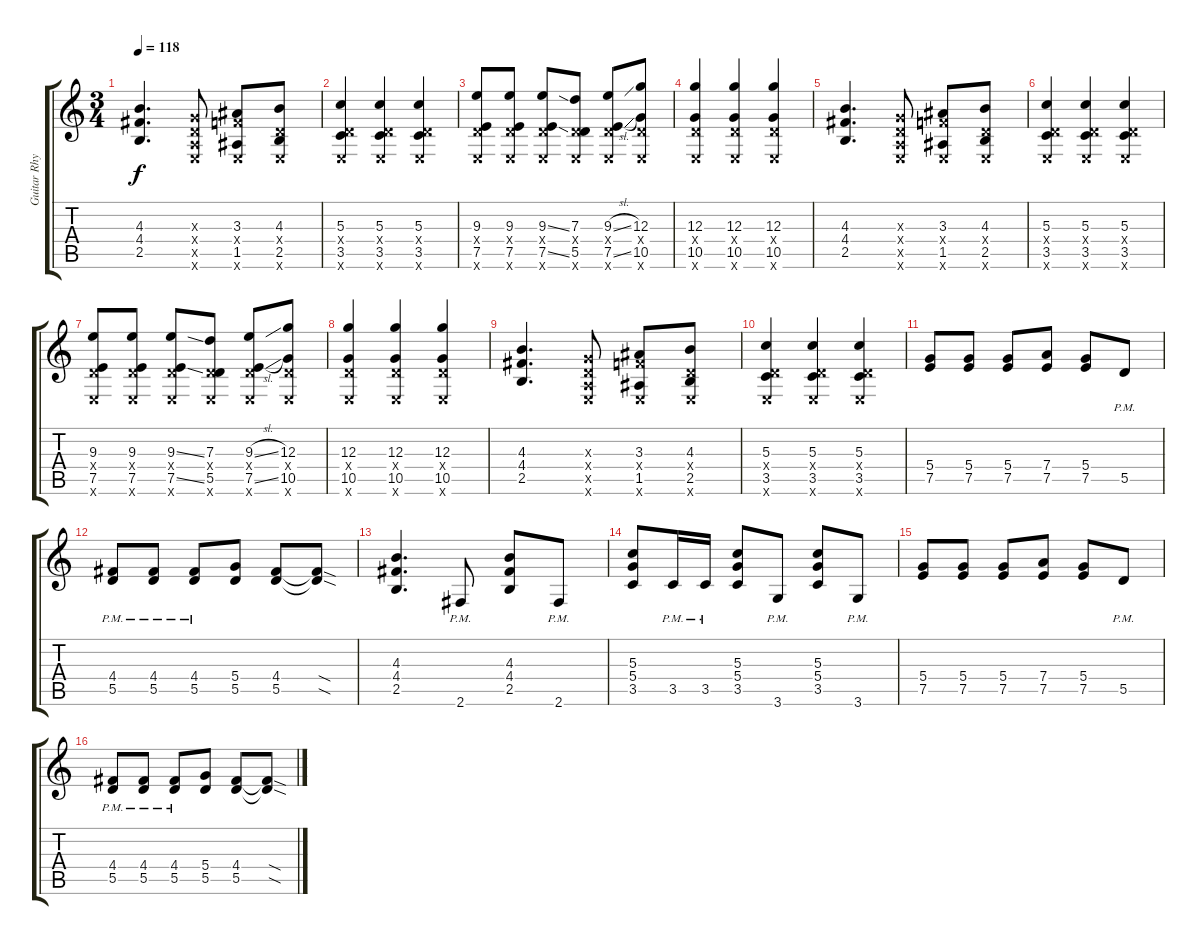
\track ("Guitar Rhythm" "Guitar Rhy") {instrument electricguitarclean}
\staff {score tabs}
\tuning (E4 B3 G3 D3 A2 E2) {hide}
\ts (3 4)
\tempo 118
\clef g2
\ks c
(4.3 4.4 2.5).4{d dy f} (0.3{x} 0.4{x} 0.5{x} 0.6{x}).8 (3.3 3.4{x} 1.5 0.6{x}).8 (4.3 0.4{x} 2.5 0.6{x}).8 |
(5.3 0.4{x} 3.5 0.6{x}).4 (5.3 0.4{x} 3.5 0.6{x}).4 (5.3 0.4{x} 3.5 0.6{x}).4 |
(9.3 0.4{x} 7.5 0.6{x}).8 (9.3 0.4{x} 7.5 0.6{x}).8 (9.3{ss} 0.4{x} 7.5{ss} 0.6{x}).8 (7.3 0.4{x} 5.5 0.6{x}).8 (9.3{sl} 0.4{x} 7.5{sl} 0.6{x}).8 (12.3 0.4{x} 10.5 0.6{x}).8 |
(12.3 0.4{x} 10.5 0.6{x}).4 (12.3 0.4{x} 10.5 0.6{x}).4 (12.3 0.4{x} 10.5 0.6{x}).4 |
(4.3 4.4 2.5).4{d} (0.3{x} 0.4{x} 0.5{x} 0.6{x}).8 (3.3 3.4{x} 1.5 0.6{x}).8 (4.3 0.4{x} 2.5 0.6{x}).8 |
(5.3 0.4{x} 3.5 0.6{x}).4 (5.3 0.4{x} 3.5 0.6{x}).4 (5.3 0.4{x} 3.5 0.6{x}).4 |
(9.3 0.4{x} 7.5 0.6{x}).8 (9.3 0.4{x} 7.5 0.6{x}).8 (9.3{ss} 0.4{x} 7.5{ss} 0.6{x}).8 (7.3 0.4{x} 5.5 0.6{x}).8 (9.3{sl} 0.4{x} 7.5{sl} 0.6{x}).8 (12.3 0.4{x} 10.5 0.6{x}).8 |
(12.3 0.4{x} 10.5 0.6{x}).4 (12.3 0.4{x} 10.5 0.6{x}).4 (12.3 0.4{x} 10.5 0.6{x}).4 |
(4.3 4.4 2.5).4{d} (0.3{x} 0.4{x} 0.5{x} 0.6{x}).8 (3.3 3.4{x} 1.5 0.6{x}).8 (4.3 0.4{x} 2.5 0.6{x}).8 |
(5.3 0.4{x} 3.5 0.6{x}).4 (5.3 0.4{x} 3.5 0.6{x}).4 (5.3 0.4{x} 3.5 0.6{x}).4 |
(5.4 7.5).8 (5.4 7.5).8 (5.4 7.5).8 (7.4 7.5).8 (5.4 7.5).8 5.5{pm}.8 |
(4.4{pm} 5.5{pm}).8 (4.4{pm} 5.5{pm}).8 (4.4{pm} 5.5{pm}).8 (5.4 5.5).8 (4.4 5.5).8 (4.4{sod t} 5.5{sod t}).8 |
(4.3 4.4 2.5).4{d} 2.6{pm}.8 (4.3 4.4 2.5).8 2.6{pm}.8 |
(5.3 5.4 3.5).8 3.5{pm}.16 3.5{pm}.16 (5.3 5.4 3.5).8 3.6{pm}.8 (5.3 5.4 3.5).8 3.6{pm}.8 |
(5.4 7.5).8 (5.4 7.5).8 (5.4 7.5).8 (7.4 7.5).8 (5.4 7.5).8 5.5{pm}.8 |
(4.4{pm} 5.5{pm}).8 (4.4{pm} 5.5{pm}).8 (4.4{pm} 5.5{pm}).8 (5.4 5.5).8 (4.4 5.5).8 (4.4{sod t} 5.5{sod t}).8
